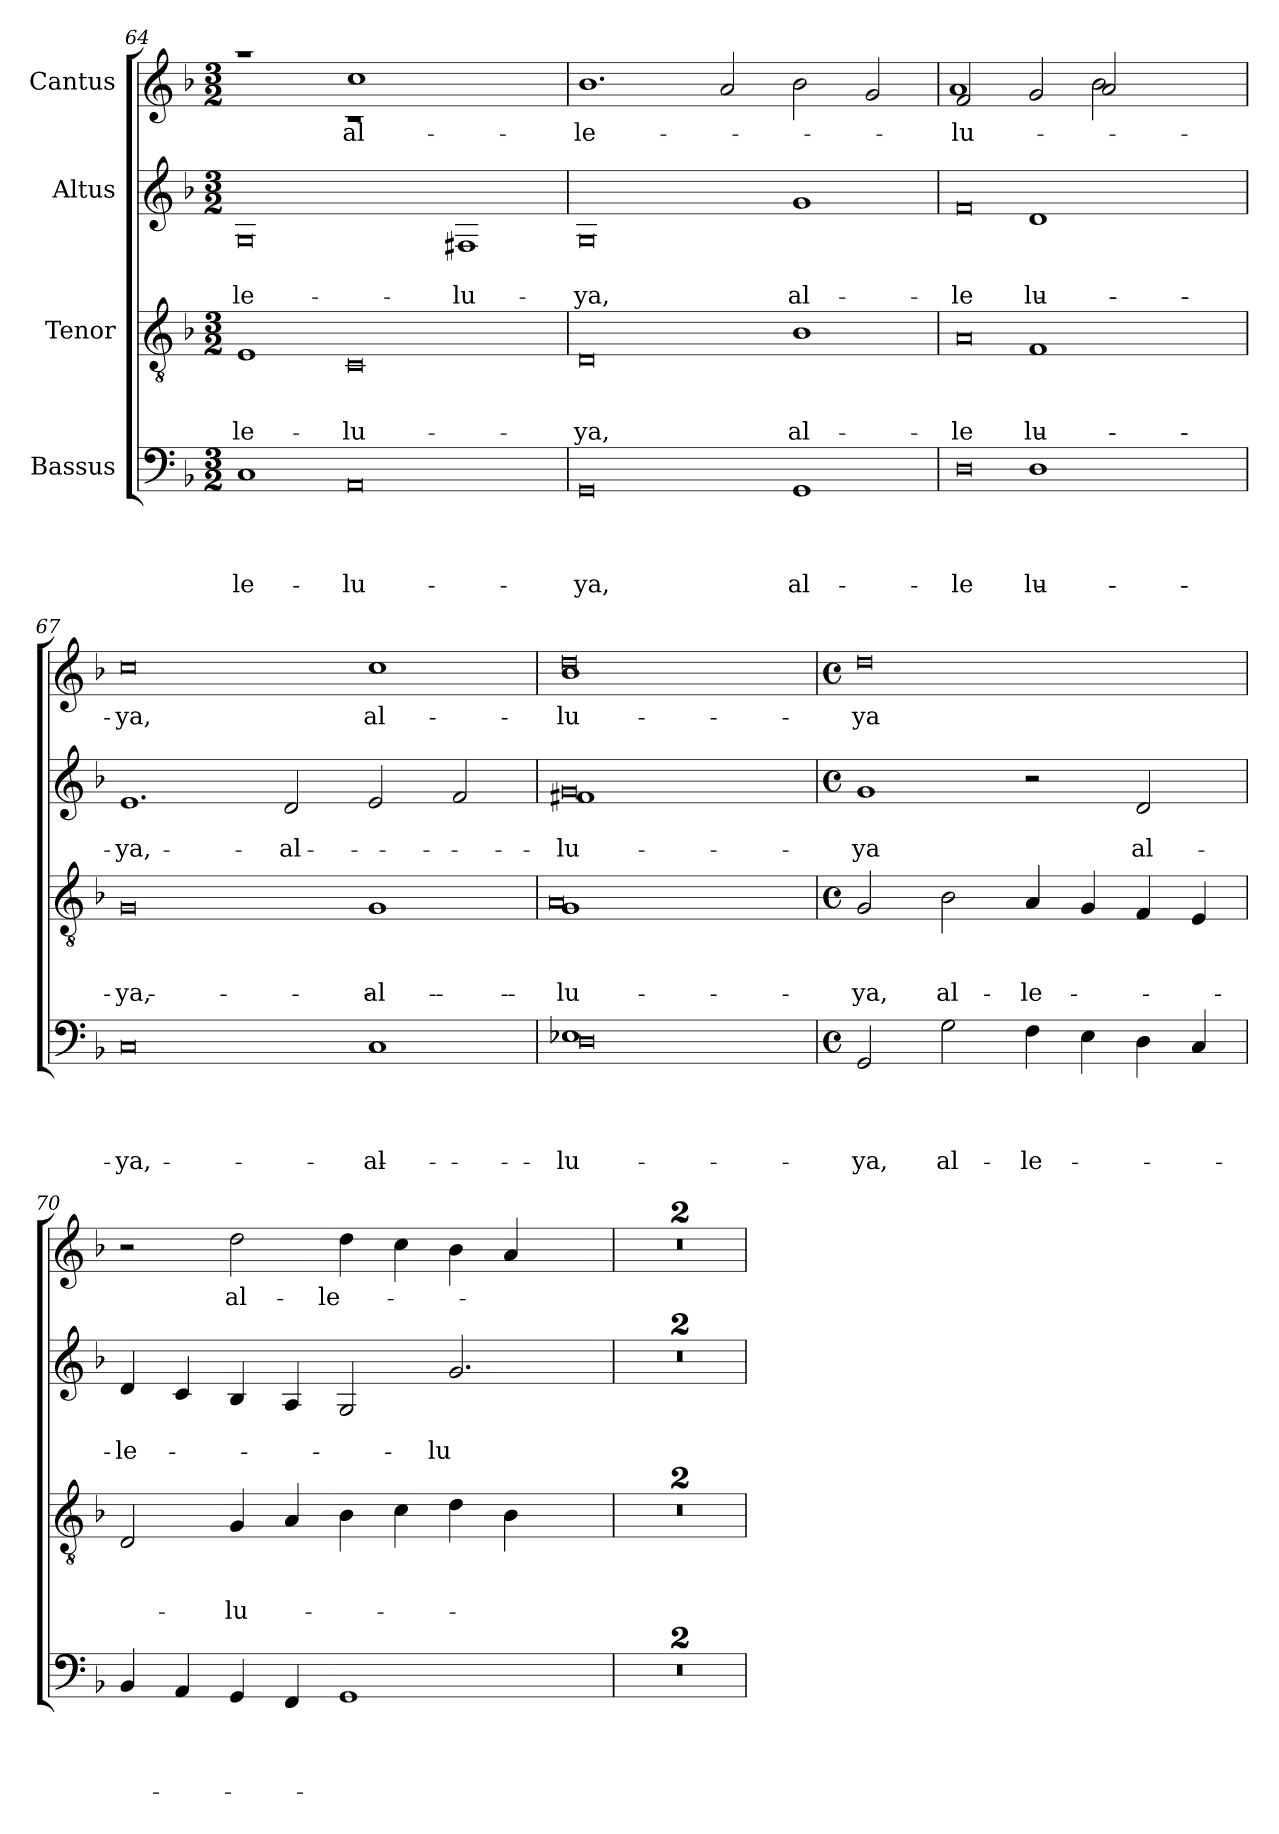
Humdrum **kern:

**kern	**text	**text	**text	**text	**kern	**text	**text	**text	**kern	**text	**text	**kern	**text
*part4	*part4	*part4	*part4	*part4	*part3	*part3	*part3	*part3	*part2	*part2	*part2	*part1	*part1
*staff4	*staff4	*staff4	*staff4	*staff4	*staff3	*staff3	*staff3	*staff3	*staff2	*staff2	*staff2	*staff1	*staff1
*I"Bassus	*	*	*	*	*I"Tenor	*	*	*	*I"Altus	*	*	*I"Cantus	*
*clefF4	*	*	*	*	*clefGv2	*	*	*	*clefG2	*	*	*clefG2	*
*ITrd-3c-5	*	*	*	*	*	*	*	*	*ITrd-3c-5	*	*	*ITrd-3c-5	*
*k[b-e-]	*	*	*	*	*k[b-]	*	*	*	*k[b-e-]	*	*	*k[b-e-]	*
*B-:	*	*	*	*	*F:	*	*	*	*B-:	*	*	*B-:	*
*M3/2	*	*	*	*	*M3/2	*	*	*	*M3/2	*	*	*M3/2	*
=64	=64	=64	=64	=64	=64	=64	=64	=64	=64	=64	=64	=64	=64
!	!	!	!	!LO:LY:b	!	!	!	!LO:LY:b	!	!	!LO:LY:b	!	!
*	*	*	*	*	*	*	*	*	*	*	*	*^	*
1F	.	.	.	-le-	1E	.	.	-le-	0c	.	-le-	1raa	1ryy	.
!	!	!	!	!LO:LY:b	!	!	!	!LO:LY:b	!	!	!	!	!	!LO:LY:b
0D	.	.	.	-lu-	0C	.	.	-lu-	.	.	.	1ff	1rc	al-
!	!	!	!	!	!	!	!	!	!	!	!LO:LY:b	!	!	!
.	.	.	.	.	.	.	.	.	1Bn	.	-lu-	1ryy	1ryy	.
!!LO:PB:g=z
=65	=65	=65	=65	=65	=65	=65	=65	=65	=65	=65	=65	=65	=65	=65
!	!	!	!	!LO:LY:b	!	!	!	!LO:LY:b	!	!	!LO:LY:b	!	!	!LO:LY:b
*	*	*	*	*	*	*	*	*	*	*	*	*v	*v	*
0C	.	.	.	-ya,	0D	.	.	-ya,	0c	.	-ya,	1.ee-	-le-
.	.	.	.	.	.	.	.	.	.	.	.	2dd/	.
!	!	!	!	!LO:LY:b	!	!	!	!LO:LY:b	!	!	!LO:LY:b	!	!
1C	.	.	.	al-	1B-	.	.	al-	1cc	.	al-	2ee-\	.
.	.	.	.	.	.	.	.	.	.	.	.	2cc/	.
=66	=66	=66	=66	=66	=66	=66	=66	=66	=66	=66	=66	=66	=66
!	!	!	!	!LO:LY:b	!	!	!	!LO:LY:b	!	!	!LO:LY:b	!	!LO:LY:b
*^	*	*	*	*	*^	*	*	*	*^	*	*	*^	*
0G	2ryy	.	.	.	-le-	0A	2ryy	.	.	-le-	0b-	2ryy	.	-le-	2b-/	1dd	-lu-
!	!	!	!	!	!LO:LY:b	!	!	!	!	!LO:LY:b	!	!	!	!LO:LY:b	!	!	!
.	1G	.	.	.	-lu-	.	1F	.	.	-lu-	.	1g	.	-lu-	2cc/	.	.
.	.	.	.	.	.	.	.	.	.	.	.	.	.	.	2dd/	2ee-\	.
.	2ryy	.	.	.	.	.	2ryy	.	.	.	.	2ryy	.	.	2ryy	2ryy	.
=67	=67	=67	=67	=67	=67	=67	=67	=67	=67	=67	=67	=67	=67	=67	=67	=67	=67
!	!	!	!	!	!LO:LY:b	!	!	!	!	!LO:LY:b	!	!	!	!LO:LY:b	!	!	!LO:LY:b
*v	*v	*	*	*	*	*	*	*	*	*	*v	*v	*	*	*v	*v	*
*	*	*	*	*	*v	*v	*	*	*	*	*	*	*	*
0F	.	.	.	-ya,	0G	.	.	-ya,	1.a	.	-ya,	0ff	-ya,
!	!	!	!	!	!	!	!	!	!	!	!LO:LY:b	!	!
.	.	.	.	.	.	.	.	.	2g/	.	al-	.	.
!	!	!	!	!LO:LY:b	!	!	!	!LO:LY:b	!	!	!	!	!LO:LY:b
1F	.	.	.	al-	1G	.	.	al-	2a/	.	.	1ff>	al-
.	.	.	.	.	.	.	.	.	2b-/	.	.	.	.
=68	=68	=68	=68	=68	=68	=68	=68	=68	=68	=68	=68	=68	=68
!	!	!	!	!LO:LY:b	!	!	!	!	!	!	!	!	!
*^	*	*	*	*	*	*	*	*	*	*	*	*	*
!	!	!	!	!	!LO:LY:b	!	!	!	!LO:LY:b	!	!	!	!	!
*	*	*	*	*	*	*^	*	*	*	*	*	*	*	*
!	!	!	!	!	!	!	!	!	!	!LO:LY:b	!	!	!LO:LY:b	!	!
*	*	*	*	*	*	*	*	*	*	*	*^	*	*	*	*
!	!	!	!	!	!	!	!	!	!	!	!	!	!	!LO:LY:b	!	!LO:LY:b
*	*	*	*	*	*	*	*	*	*	*	*	*	*	*	*^	*
!	!	!	!	!	!	!	!	!	!	!	!	!	!	!	!	!	!LO:LY:b
1A-X	0G	.	.	.	-lu-	1G	0A	.	.	-lu-	0cc	1bn	.	-lu-	1ee-	0gg	-lu-
1ryy	.	.	.	.	.	1ryy	.	.	.	.	.	1ryy	.	.	1ryy	.	.
*v	*v	*	*	*	*	*	*	*	*	*	*v	*v	*	*	*v	*v	*
*	*	*	*	*	*v	*v	*	*	*	*	*	*	*	*
=69	=69	=69	=69	=69	=69	=69	=69	=69	=69	=69	=69	=69	=69
*M4/4	*	*	*	*	*M4/4	*	*	*	*M4/4	*	*	*M4/4	*
*met(c)	*	*	*	*	*met(c)	*	*	*	*met(c)	*	*	*met(c)	*
*	*	*	*	*	*	*	*	*	*^	*	*	*	*
!	!	!	!	!LO:LY:b	!	!	!	!LO:LY:b	!	!	!	!LO:LY:b	!	!LO:LY:b
*	*	*	*	*	*	*	*	*	*v	*v	*	*	*	*
2C/	.	.	.	-ya,	2G/	.	.	-ya,	1cc	.	-ya	0gg	-ya
!	!	!	!	!LO:LY:b	!	!	!	!LO:LY:b	!	!	!	!	!
2c\	.	.	.	al-	2B-\	.	.	al-	.	.	.	.	.
!	!	!	!	!LO:LY:b	!	!	!	!LO:LY:b	!	!	!	!	!
4B-\	.	.	.	-le-	4A/	.	.	-le-	2r	.	.	.	.
4A\	.	.	.	.	4G/	.	.	.	.	.	.	.	.
!	!	!	!	!	!	!	!	!	!	!	!LO:LY:b	!	!
4G\	.	.	.	.	4F/	.	.	.	2g/	.	al-	.	.
4F/	.	.	.	.	4E/	.	.	.	.	.	.	.	.
=70	=70	=70	=70	=70	=70	=70	=70	=70	=70	=70	=70	=70	=70
!	!	!	!	!	!	!	!	!	!	!	!LO:LY:b	!	!
4E-/	.	.	.	.	2D/	.	.	.	4g/	.	-le-	2r	.
4D/	.	.	.	.	.	.	.	.	4f/	.	.	.	.
!	!	!	!	!	!	!	!	!LO:LY:b	!	!	!	!	!LO:LY:b
4C/	.	.	.	.	4G/	.	.	-lu-	4e-/	.	.	2gg\	al-
4BB-/	.	.	.	.	4A/	.	.	.	4d/	.	.	.	.
!	!	!	!	!	!	!	!	!	!	!	!	!	!LO:LY:b
1C	.	.	.	.	4B-\	.	.	.	2c/	.	.	4gg\	-le-
.	.	.	.	.	4c\	.	.	.	.	.	.	4ff\	.
!	!	!	!	!	!	!	!	!	!	!	!LO:LY:b	!	!
.	.	.	.	.	4d\	.	.	.	2.cc/	.	-lu-	4ee-\	.
.	.	.	.	.	4B-\	.	.	.	.	.	.	4dd/	.
4ryy	.	.	.	.	4ryy	.	.	.	.	.	.	4ryy	.
=71	=71	=71	=71	=71	=71	=71	=71	=71	=71	=71	=71	=71	=71
1r	.	.	.	.	1r	.	.	.	1r	.	.	1r	.
=72	=72	=72	=72	=72	=72	=72	=72	=72	=72	=72	=72	=72	=72
1r	.	.	.	.	1r	.	.	.	1r	.	.	1r	.
=	=	=	=	=	=	=	=	=	=	=	=	=	=
*-	*-	*-	*-	*-	*-	*-	*-	*-	*-	*-	*-	*-	*-
